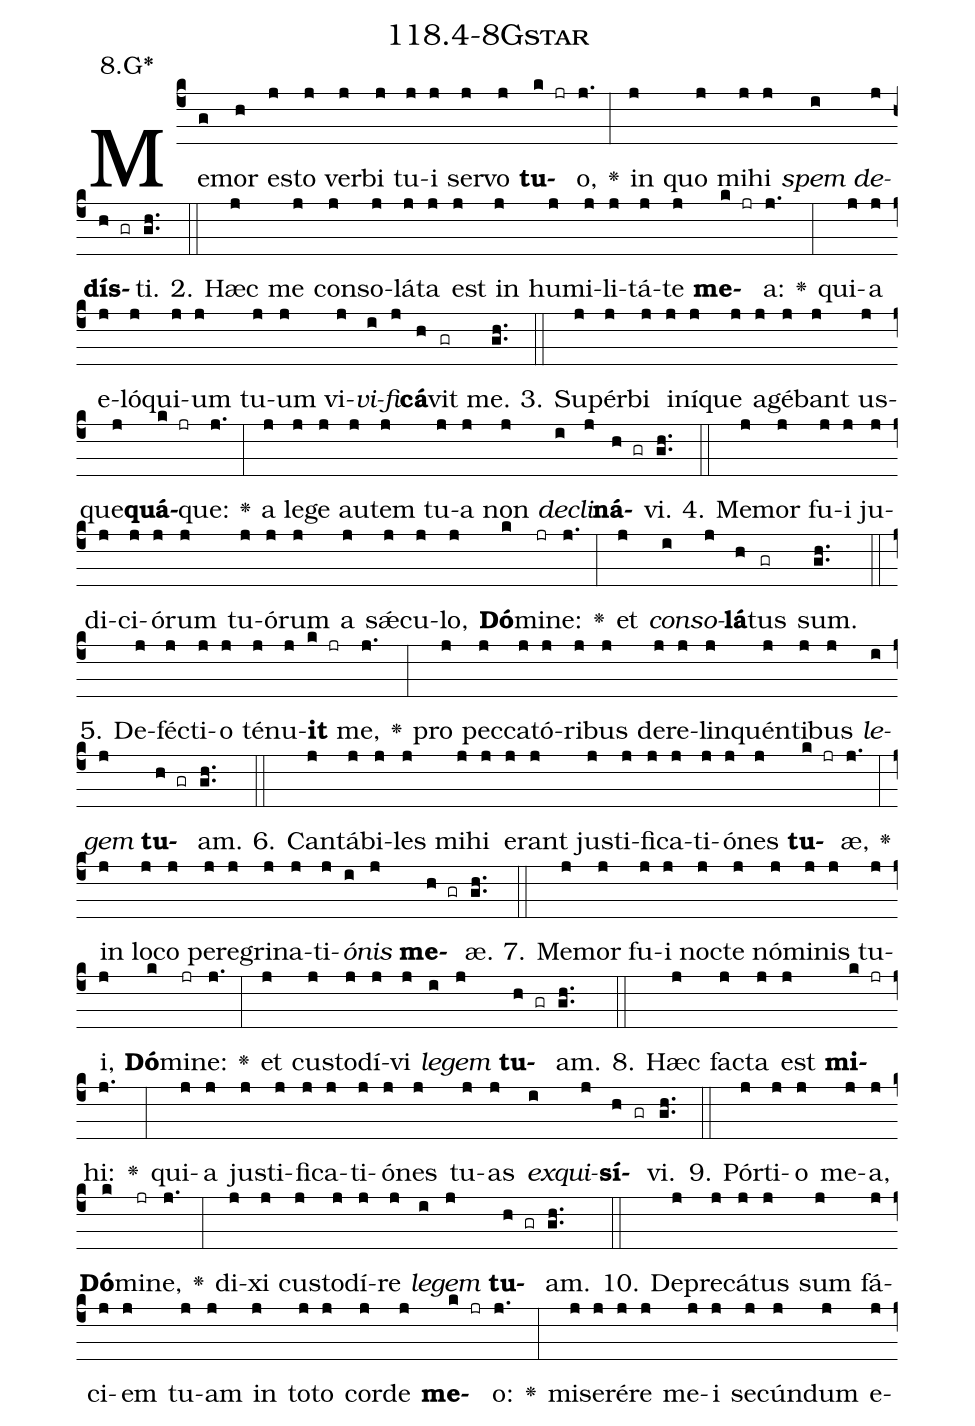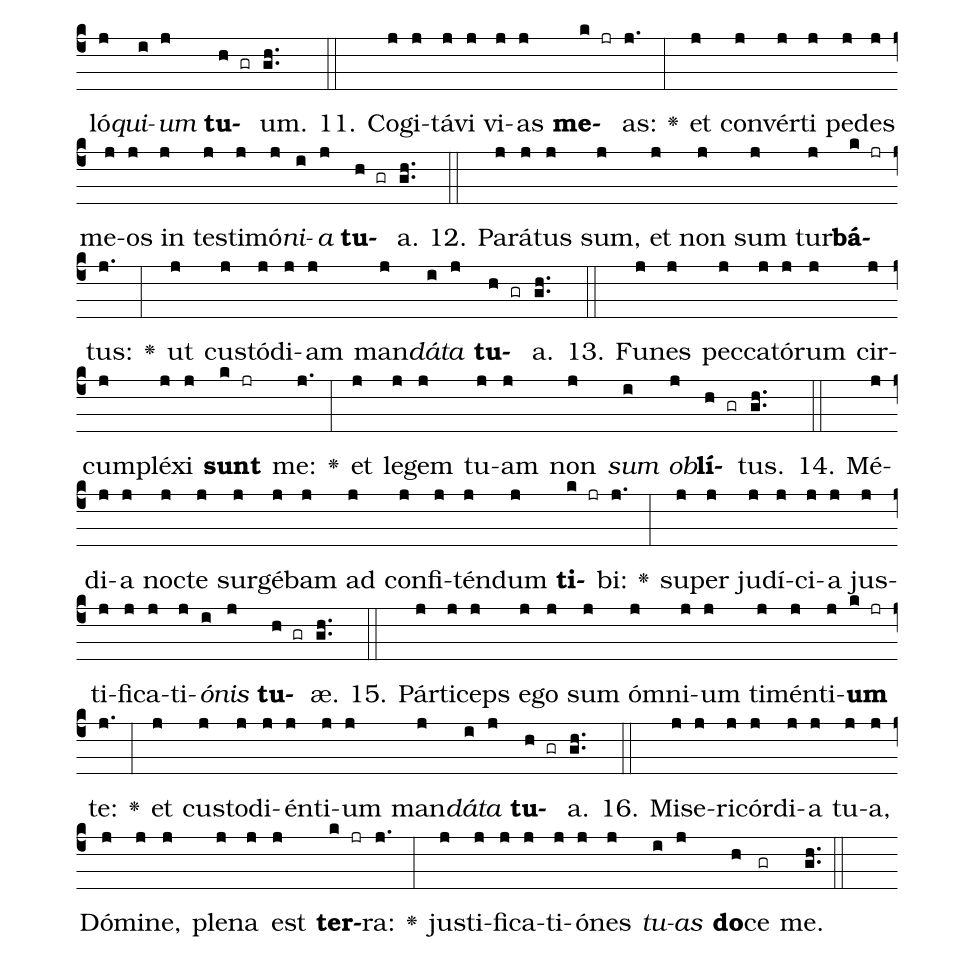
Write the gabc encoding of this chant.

name: 118.4-8Gstar;
annotation: 8.G*;
%%
(c4)Me(g)mor(h) es(j)to(j) ver(j)bi(j) tu(j)i(j) ser(j)vo(j) <b>tu</b>(k jr)o,(j.) <v>\greheightstar</v>(:) in(j) quo(j) mi(j)hi(j) <i>spem</i>(i) <i>de</i>(j)<b>dís</b>(h gr)ti.(gh..) (::)
2. Hæc(j) me(j) con(j)so(j)lá(j)ta(j) est(j) in(j) hu(j)mi(j)li(j)tá(j)te(j) <b>me</b>(k jr)a:(j.) <v>\greheightstar</v>(:) qui(j)a(j) e(j)ló(j)qui(j)um(j) tu(j)um(j) vi(j)<i>vi</i>(i)<i>fi</i>(j)<b>cá</b>(h)vit(gr) me.(gh..) (::)
3. Su(j)pér(j)bi(j) in(j)í(j)que(j) a(j)gé(j)bant(j) us(j)que(j)<b>quá</b>(k jr)que:(j.) <v>\greheightstar</v>(:) a(j) le(j)ge(j) au(j)tem(j) tu(j)a(j) non(j) <i>de</i>(i)<i>cli</i>(j)<b>ná</b>(h gr)vi.(gh..) (::)
4. Me(j)mor(j) fu(j)i(j) ju(j)di(j)ci(j)ó(j)rum(j) tu(j)ó(j)rum(j) a(j) sǽ(j)cu(j)lo,(j) <b>Dó</b>(k)mi(jr)ne:(j.) <v>\greheightstar</v>(:) et(j) <i>con</i>(i)<i>so</i>(j)<b>lá</b>(h)tus(gr) sum.(gh..) (::)
5. De(j)féc(j)ti(j)o(j) té(j)nu(j)<b>it</b>(k jr) me,(j.) <v>\greheightstar</v>(:) pro(j) pec(j)ca(j)tó(j)ri(j)bus(j) de(j)re(j)lin(j)quén(j)ti(j)bus(j) <i>le</i>(i)<i>gem</i>(j) <b>tu</b>(h gr)am.(gh..) (::)
6. Can(j)tá(j)bi(j)les(j) mi(j)hi(j) e(j)rant(j) jus(j)ti(j)fi(j)ca(j)ti(j)ó(j)nes(j) <b>tu</b>(k jr)æ,(j.) <v>\greheightstar</v>(:) in(j) lo(j)co(j) per(j)e(j)gri(j)na(j)ti(j)<i>ó</i>(i)<i>nis</i>(j) <b>me</b>(h gr)æ.(gh..) (::)
7. Me(j)mor(j) fu(j)i(j) noc(j)te(j) nó(j)mi(j)nis(j) tu(j)i,(j) <b>Dó</b>(k)mi(jr)ne:(j.) <v>\greheightstar</v>(:) et(j) cus(j)to(j)dí(j)vi(j) <i>le</i>(i)<i>gem</i>(j) <b>tu</b>(h gr)am.(gh..) (::)
8. Hæc(j) fac(j)ta(j) est(j) <b>mi</b>(k jr)hi:(j.) <v>\greheightstar</v>(:) qui(j)a(j) jus(j)ti(j)fi(j)ca(j)ti(j)ó(j)nes(j) tu(j)as(j) <i>ex</i>(i)<i>qui</i>(j)<b>sí</b>(h gr)vi.(gh..) (::)
9. Pór(j)ti(j)o(j) me(j)a,(j) <b>Dó</b>(k)mi(jr)ne,(j.) <v>\greheightstar</v>(:) di(j)xi(j) cus(j)to(j)dí(j)re(j) <i>le</i>(i)<i>gem</i>(j) <b>tu</b>(h gr)am.(gh..) (::)
10. De(j)pre(j)cá(j)tus(j) sum(j) fá(j)ci(j)em(j) tu(j)am(j) in(j) to(j)to(j) cor(j)de(j) <b>me</b>(k jr)o:(j.) <v>\greheightstar</v>(:) mi(j)se(j)ré(j)re(j) me(j)i(j) se(j)cún(j)dum(j) e(j)ló(j)<i>qui</i>(i)<i>um</i>(j) <b>tu</b>(h gr)um.(gh..) (::)
11. Co(j)gi(j)tá(j)vi(j) vi(j)as(j) <b>me</b>(k jr)as:(j.) <v>\greheightstar</v>(:) et(j) con(j)vér(j)ti(j) pe(j)des(j) me(j)os(j) in(j) tes(j)ti(j)mó(j)<i>ni</i>(i)<i>a</i>(j) <b>tu</b>(h gr)a.(gh..) (::)
12. Pa(j)rá(j)tus(j) sum,(j) et(j) non(j) sum(j) tur(j)<b>bá</b>(k jr)tus:(j.) <v>\greheightstar</v>(:) ut(j) cus(j)tó(j)di(j)am(j) man(j)<i>dá</i>(i)<i>ta</i>(j) <b>tu</b>(h gr)a.(gh..) (::)
13. Fu(j)nes(j) pec(j)ca(j)tó(j)rum(j) cir(j)cum(j)plé(j)xi(j) <b>sunt</b>(k jr) me:(j.) <v>\greheightstar</v>(:) et(j) le(j)gem(j) tu(j)am(j) non(j) <i>sum</i>(i) <i>ob</i>(j)<b>lí</b>(h gr)tus.(gh..) (::)
14. Mé(j)di(j)a(j) noc(j)te(j) sur(j)gé(j)bam(j) ad(j) con(j)fi(j)tén(j)dum(j) <b>ti</b>(k jr)bi:(j.) <v>\greheightstar</v>(:) su(j)per(j) ju(j)dí(j)ci(j)a(j) jus(j)ti(j)fi(j)ca(j)ti(j)<i>ó</i>(i)<i>nis</i>(j) <b>tu</b>(h gr)æ.(gh..) (::)
15. Pár(j)ti(j)ceps(j) e(j)go(j) sum(j) óm(j)ni(j)um(j) ti(j)mén(j)ti(j)<b>um</b>(k jr) te:(j.) <v>\greheightstar</v>(:) et(j) cus(j)to(j)di(j)én(j)ti(j)um(j) man(j)<i>dá</i>(i)<i>ta</i>(j) <b>tu</b>(h gr)a.(gh..) (::)
16. Mi(j)se(j)ri(j)cór(j)di(j)a(j) tu(j)a,(j) Dó(j)mi(j)ne,(j) ple(j)na(j) est(j) <b>ter</b>(k jr)ra:(j.) <v>\greheightstar</v>(:) jus(j)ti(j)fi(j)ca(j)ti(j)ó(j)nes(j) <i>tu</i>(i)<i>as</i>(j) <b>do</b>(h)ce(gr) me.(gh..) (::)
